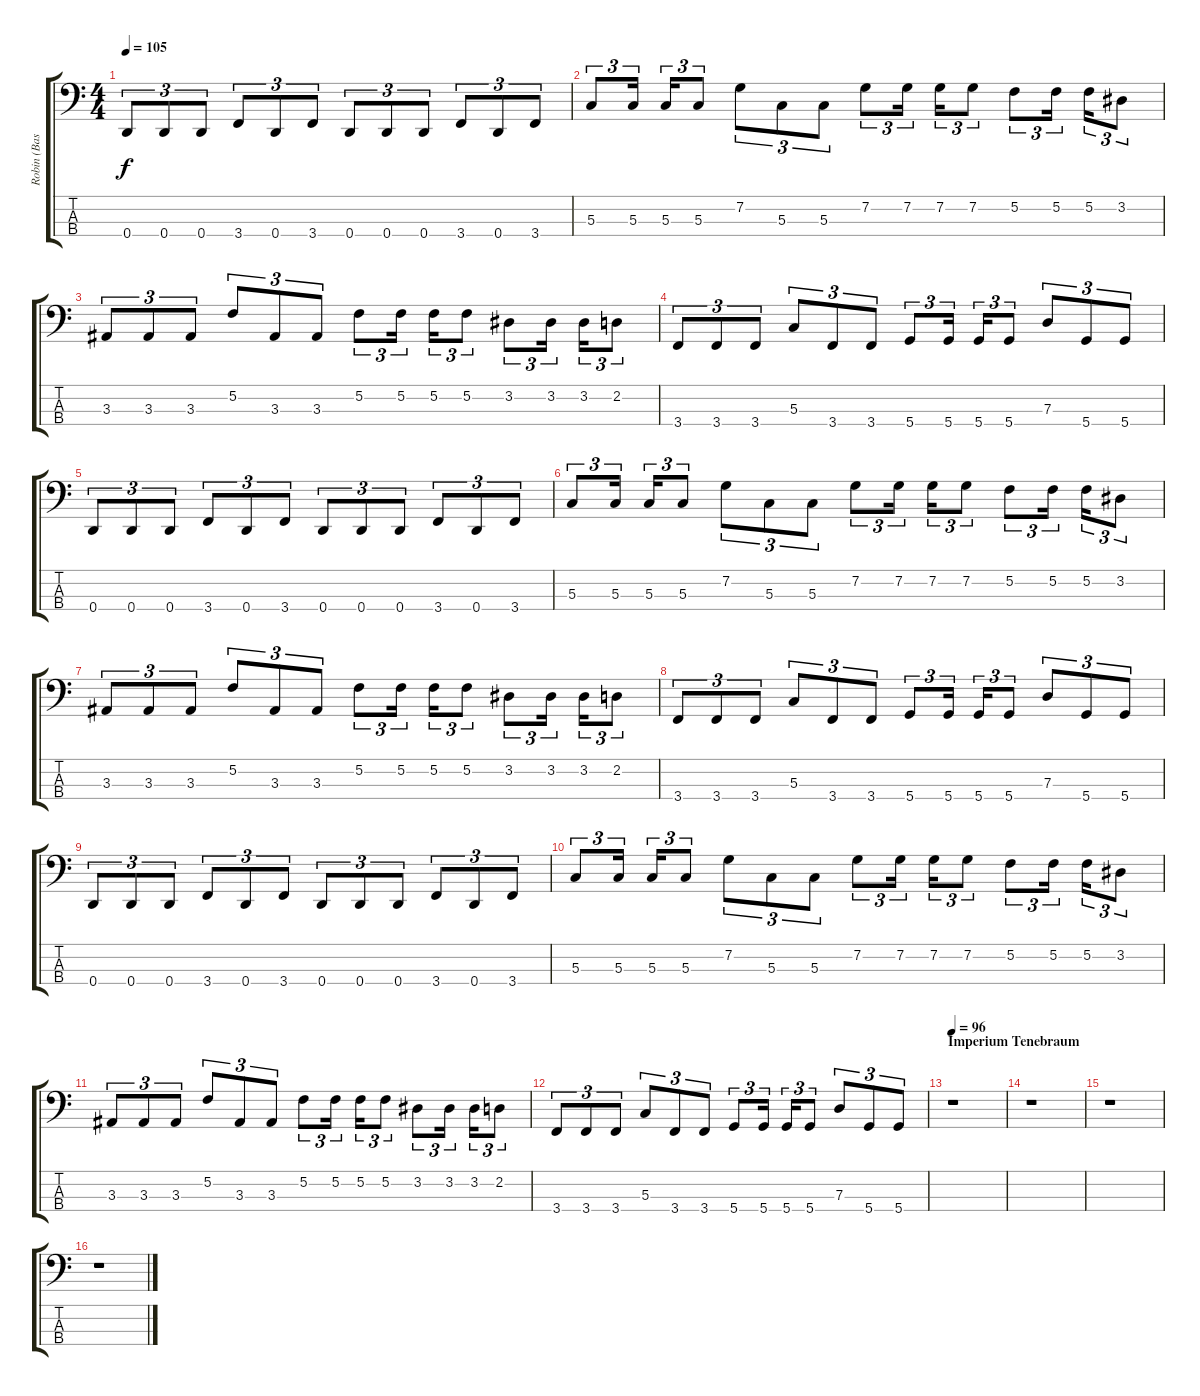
\track ("Robin (Bass)" "Robin (Bas") {instrument electricbasspick}
\staff {score tabs}
\tuning (F2 C2 G1 D1) {hide}
\ts (4 4)
\tempo 105
\clef f4
\ks c
0.4.8{tu (3 2) dy f volume 12} 0.4.8{tu (3 2)} 0.4.8{tu (3 2)} 3.4.8{tu (3 2)} 0.4.8{tu (3 2)} 3.4.8{tu (3 2)} 0.4.8{tu (3 2)} 0.4.8{tu (3 2)} 0.4.8{tu (3 2)} 3.4.8{tu (3 2)} 0.4.8{tu (3 2)} 3.4.8{tu (3 2)} |
5.3.8{tu (3 2)} 5.3.16{tu (3 2)} 5.3.16{tu (3 2)} 5.3.8{tu (3 2)} 7.2.8{tu (3 2)} 5.3.8{tu (3 2)} 5.3.8{tu (3 2)} 7.2.8{tu (3 2)} 7.2.16{tu (3 2)} 7.2.16{tu (3 2)} 7.2.8{tu (3 2)} 5.2.8{tu (3 2)} 5.2.16{tu (3 2)} 5.2.16{tu (3 2)} 3.2.8{tu (3 2)} |
3.3.8{tu (3 2) volume 9} 3.3.8{tu (3 2)} 3.3.8{tu (3 2)} 5.2.8{tu (3 2)} 3.3.8{tu (3 2)} 3.3.8{tu (3 2)} 5.2.8{tu (3 2)} 5.2.16{tu (3 2)} 5.2.16{tu (3 2)} 5.2.8{tu (3 2)} 3.2.8{tu (3 2)} 3.2.16{tu (3 2)} 3.2.16{tu (3 2)} 2.2.8{tu (3 2)} |
3.4.8{tu (3 2)} 3.4.8{tu (3 2)} 3.4.8{tu (3 2)} 5.3.8{tu (3 2)} 3.4.8{tu (3 2)} 3.4.8{tu (3 2)} 5.4.8{tu (3 2)} 5.4.16{tu (3 2)} 5.4.16{tu (3 2)} 5.4.8{tu (3 2)} 7.3.8{tu (3 2)} 5.4.8{tu (3 2)} 5.4.8{tu (3 2)} |
0.4.8{tu (3 2) volume 8} 0.4.8{tu (3 2)} 0.4.8{tu (3 2)} 3.4.8{tu (3 2)} 0.4.8{tu (3 2)} 3.4.8{tu (3 2)} 0.4.8{tu (3 2)} 0.4.8{tu (3 2)} 0.4.8{tu (3 2)} 3.4.8{tu (3 2)} 0.4.8{tu (3 2)} 3.4.8{tu (3 2)} |
5.3.8{tu (3 2)} 5.3.16{tu (3 2)} 5.3.16{tu (3 2)} 5.3.8{tu (3 2)} 7.2.8{tu (3 2)} 5.3.8{tu (3 2)} 5.3.8{tu (3 2)} 7.2.8{tu (3 2)} 7.2.16{tu (3 2)} 7.2.16{tu (3 2)} 7.2.8{tu (3 2)} 5.2.8{tu (3 2)} 5.2.16{tu (3 2)} 5.2.16{tu (3 2)} 3.2.8{tu (3 2)} |
3.3.8{tu (3 2) volume 6} 3.3.8{tu (3 2)} 3.3.8{tu (3 2)} 5.2.8{tu (3 2)} 3.3.8{tu (3 2)} 3.3.8{tu (3 2)} 5.2.8{tu (3 2)} 5.2.16{tu (3 2)} 5.2.16{tu (3 2)} 5.2.8{tu (3 2)} 3.2.8{tu (3 2)} 3.2.16{tu (3 2)} 3.2.16{tu (3 2)} 2.2.8{tu (3 2)} |
3.4.8{tu (3 2)} 3.4.8{tu (3 2)} 3.4.8{tu (3 2)} 5.3.8{tu (3 2)} 3.4.8{tu (3 2)} 3.4.8{tu (3 2)} 5.4.8{tu (3 2)} 5.4.16{tu (3 2)} 5.4.16{tu (3 2)} 5.4.8{tu (3 2)} 7.3.8{tu (3 2)} 5.4.8{tu (3 2)} 5.4.8{tu (3 2)} |
0.4.8{tu (3 2) volume 4} 0.4.8{tu (3 2)} 0.4.8{tu (3 2)} 3.4.8{tu (3 2)} 0.4.8{tu (3 2)} 3.4.8{tu (3 2)} 0.4.8{tu (3 2)} 0.4.8{tu (3 2)} 0.4.8{tu (3 2)} 3.4.8{tu (3 2)} 0.4.8{tu (3 2)} 3.4.8{tu (3 2)} |
5.3.8{tu (3 2)} 5.3.16{tu (3 2)} 5.3.16{tu (3 2)} 5.3.8{tu (3 2)} 7.2.8{tu (3 2)} 5.3.8{tu (3 2)} 5.3.8{tu (3 2)} 7.2.8{tu (3 2)} 7.2.16{tu (3 2)} 7.2.16{tu (3 2)} 7.2.8{tu (3 2)} 5.2.8{tu (3 2)} 5.2.16{tu (3 2)} 5.2.16{tu (3 2)} 3.2.8{tu (3 2)} |
3.3.8{tu (3 2) volume 0} 3.3.8{tu (3 2)} 3.3.8{tu (3 2)} 5.2.8{tu (3 2)} 3.3.8{tu (3 2)} 3.3.8{tu (3 2)} 5.2.8{tu (3 2)} 5.2.16{tu (3 2)} 5.2.16{tu (3 2)} 5.2.8{tu (3 2)} 3.2.8{tu (3 2)} 3.2.16{tu (3 2)} 3.2.16{tu (3 2)} 2.2.8{tu (3 2)} |
3.4.8{tu (3 2)} 3.4.8{tu (3 2)} 3.4.8{tu (3 2)} 5.3.8{tu (3 2)} 3.4.8{tu (3 2)} 3.4.8{tu (3 2)} 5.4.8{tu (3 2)} 5.4.16{tu (3 2)} 5.4.16{tu (3 2)} 5.4.8{tu (3 2)} 7.3.8{tu (3 2)} 5.4.8{tu (3 2)} 5.4.8{tu (3 2)} |
\section ("" "Imperium Tenebraum")
\tempo 96
r.1 |
r.1 |
r.1 |
r.1
